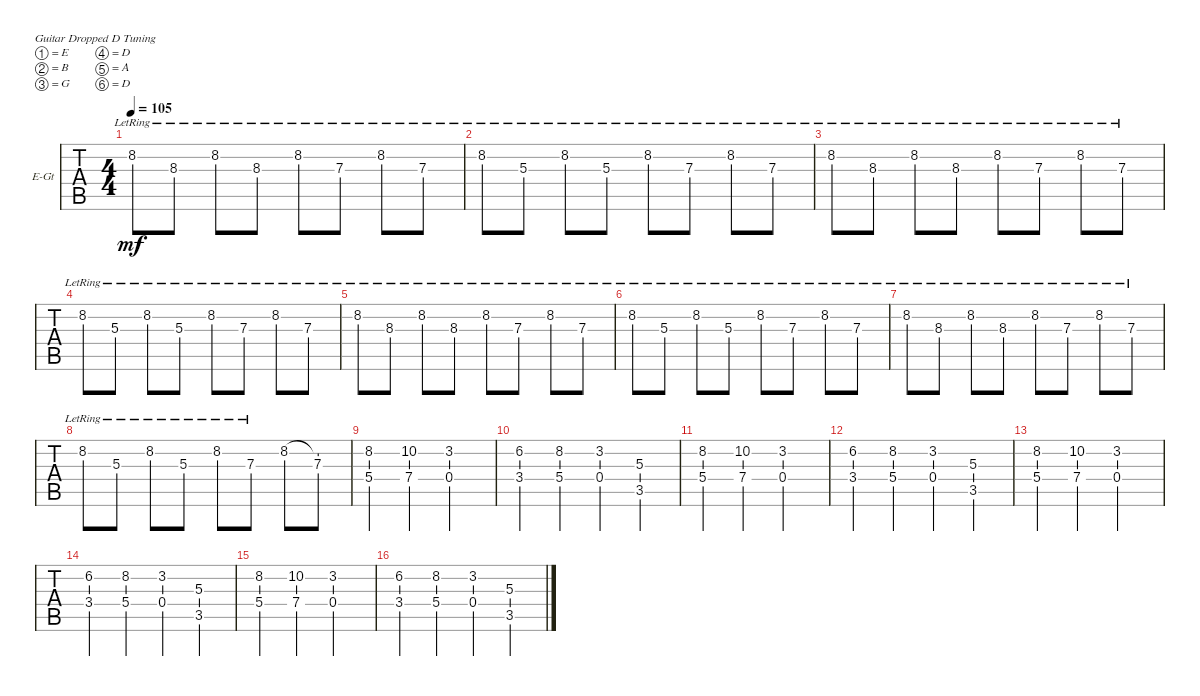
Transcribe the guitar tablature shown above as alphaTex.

\defaultSystemsLayout 4
\bracketExtendMode groupsimilarinstruments
\firstSystemTrackNameOrientation horizontal
\otherSystemsTrackNameOrientation horizontal
\track ("Guitar Ghoul II" "E-Gt") {instrument distortionguitar}
\staff {tabs}
\tuning (E4 B3 G3 D3 A2 D2)
\ts (4 4)
\tempo 105
\clef g2
\ks c
8.2{lr}.8{dy mf} 8.3{lr}.8 8.2{lr}.8 8.3{lr}.8 8.2{lr}.8 7.3{lr}.8 8.2{lr}.8 7.3{lr}.8 |
8.2{lr}.8 5.3{lr}.8 8.2{lr}.8 5.3{lr}.8 8.2{lr}.8 7.3{lr}.8 8.2{lr}.8 7.3{lr}.8 |
8.2{lr}.8 8.3{lr}.8 8.2{lr}.8 8.3{lr}.8 8.2{lr}.8 7.3{lr}.8 8.2{lr}.8 7.3{lr}.8 |
8.2{lr}.8 5.3{lr}.8 8.2{lr}.8 5.3{lr}.8 8.2{lr}.8 7.3{lr}.8 8.2{lr}.8 7.3{lr}.8 |
8.2{lr}.8 8.3{lr}.8 8.2{lr}.8 8.3{lr}.8 8.2{lr}.8 7.3{lr}.8 8.2{lr}.8 7.3{lr}.8 |
8.2{lr}.8 5.3{lr}.8 8.2{lr}.8 5.3{lr}.8 8.2{lr}.8 7.3{lr}.8 8.2{lr}.8 7.3{lr}.8 |
8.2{lr}.8 8.3{lr}.8 8.2{lr}.8 8.3{lr}.8 8.2{lr}.8 7.3{lr}.8 8.2{lr}.8 7.3{lr}.8 |
8.2{lr}.8 5.3{lr}.8 8.2{lr}.8 5.3{lr}.8 8.2{lr}.8 7.3{lr}.8 8.2.8 (7.3 8.2{t}).8 |
(5.4 8.2).4 (7.4 10.2).4 (0.4 3.2).2 |
(3.4 6.2).4 (5.4 8.2).4 (0.4 3.2).4 (3.5 5.3).4 |
(5.4 8.2).4 (7.4 10.2).4 (0.4 3.2).2 |
(3.4 6.2).4 (5.4 8.2).4 (0.4 3.2).4 (3.5 5.3).4 |
(5.4 8.2).4 (7.4 10.2).4 (0.4 3.2).2 |
(3.4 6.2).4 (5.4 8.2).4 (0.4 3.2).4 (3.5 5.3).4 |
(5.4 8.2).4 (7.4 10.2).4 (0.4 3.2).2 |
(3.4 6.2).4 (5.4 8.2).4 (0.4 3.2).4 (3.5 5.3).4
